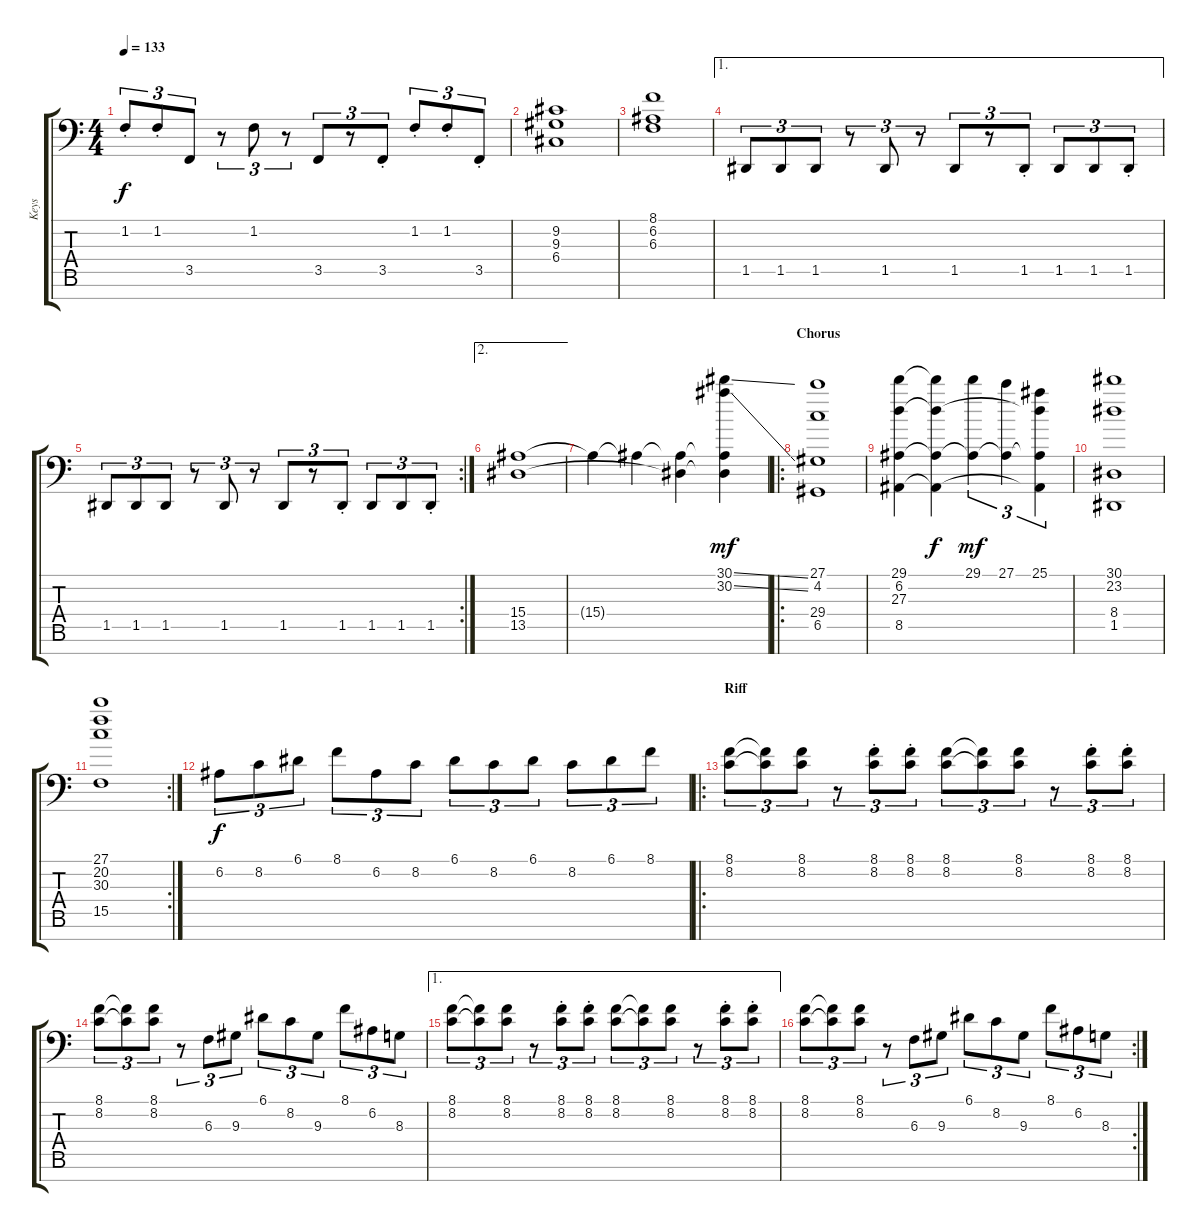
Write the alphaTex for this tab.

\track ("Keys" "Keys") {instrument rockorgan}
\staff {score tabs}
\tuning (A3 E3 B2 G2 D2 A1 E1) {hide}
\ts (4 4)
\tempo 133
\clef f4
\ks c
1.2{st}.8{tu (3 2) dy f} 1.2{st}.8{tu (3 2)} 3.5.8{tu (3 2)} r.8{tu (3 2)} 1.2.8{tu (3 2)} r.8{tu (3 2)} 3.5.8{tu (3 2)} r.8{tu (3 2)} 3.5{st}.8{tu (3 2)} 1.2{st}.8{tu (3 2)} 1.2{st}.8{tu (3 2)} 3.5{st}.8{tu (3 2)} |
(9.2 9.3 6.4).1 |
(8.1 6.2 6.3).1 |
\ae 1
1.5.8{tu (3 2)} 1.5.8{tu (3 2)} 1.5.8{tu (3 2)} r.8{tu (3 2)} 1.5.8{tu (3 2)} r.8{tu (3 2)} 1.5.8{tu (3 2)} r.8{tu (3 2)} 1.5{st}.8{tu (3 2)} 1.5.8{tu (3 2)} 1.5.8{tu (3 2)} 1.5{st}.8{tu (3 2)} |
\rc 2
1.5.8{tu (3 2)} 1.5.8{tu (3 2)} 1.5.8{tu (3 2)} r.8{tu (3 2)} 1.5.8{tu (3 2)} r.8{tu (3 2)} 1.5.8{tu (3 2)} r.8{tu (3 2)} 1.5{st}.8{tu (3 2)} 1.5.8{tu (3 2)} 1.5.8{tu (3 2)} 1.5{st}.8{tu (3 2)} |
\ae 2
(15.4 13.5).1 |
15.4{t}.4 15.4{t}.4 (15.4{t} 13.5{t}).4 (30.1{ss} 30.2{ss} 15.4{t} 13.5{t}).4{dy mf} |
\ro
\section ("" "Chorus")
(27.1 4.2 29.4 6.5).1{volume 11} |
(29.1 6.2 27.3 8.5).4 (29.1{t} 6.2{t} 27.3{t} 8.5{t}).4{dy f} (29.1 6.2{t}).4{tu (3 2) dy mf} (27.1 6.2{t}).4{tu (3 2)} (25.1 6.2{t} 27.3{t} 8.5{t}).4{tu (3 2)} |
(30.1 23.2 8.4 1.5).1 |
\rc 2
(27.1 20.2 30.3 15.5).1 |
6.2.8{tu (3 2) dy f} 8.2.8{tu (3 2)} 6.1.8{tu (3 2)} 8.1.8{tu (3 2)} 6.2.8{tu (3 2)} 8.2.8{tu (3 2)} 6.1.8{tu (3 2)} 8.2.8{tu (3 2)} 6.1.8{tu (3 2)} 8.2.8{tu (3 2)} 6.1.8{tu (3 2)} 8.1.8{tu (3 2)} |
\ro
\section ("" "Riff")
(8.1 8.2).8{tu (3 2)} (8.1{t} 8.2{t}).8{tu (3 2)} (8.1 8.2).8{tu (3 2)} r.8{tu (3 2)} (8.1{st} 8.2{st}).8{tu (3 2)} (8.1{st} 8.2{st}).8{tu (3 2)} (8.1 8.2).8{tu (3 2)} (8.1{t} 8.2{t}).8{tu (3 2)} (8.1 8.2).8{tu (3 2)} r.8{tu (3 2)} (8.1{st} 8.2{st}).8{tu (3 2)} (8.1{st} 8.2{st}).8{tu (3 2)} |
(8.1 8.2).8{tu (3 2)} (8.1{t} 8.2{t}).8{tu (3 2)} (8.1 8.2).8{tu (3 2)} r.8{tu (3 2)} 6.3.8{tu (3 2)} 9.3.8{tu (3 2)} 6.1.8{tu (3 2)} 8.2.8{tu (3 2)} 9.3.8{tu (3 2)} 8.1.8{tu (3 2)} 6.2.8{tu (3 2)} 8.3.8{tu (3 2)} |
\ae 1
(8.1 8.2).8{tu (3 2)} (8.1{t} 8.2{t}).8{tu (3 2)} (8.1 8.2).8{tu (3 2)} r.8{tu (3 2)} (8.1{st} 8.2{st}).8{tu (3 2)} (8.1{st} 8.2{st}).8{tu (3 2)} (8.1 8.2).8{tu (3 2)} (8.1{t} 8.2{t}).8{tu (3 2)} (8.1 8.2).8{tu (3 2)} r.8{tu (3 2)} (8.1{st} 8.2{st}).8{tu (3 2)} (8.1{st} 8.2{st}).8{tu (3 2)} |
\rc 2
(8.1 8.2).8{tu (3 2)} (8.1{t} 8.2{t}).8{tu (3 2)} (8.1 8.2).8{tu (3 2)} r.8{tu (3 2)} 6.3.8{tu (3 2)} 9.3.8{tu (3 2)} 6.1.8{tu (3 2)} 8.2.8{tu (3 2)} 9.3.8{tu (3 2)} 8.1.8{tu (3 2)} 6.2.8{tu (3 2)} 8.3.8{tu (3 2)}
